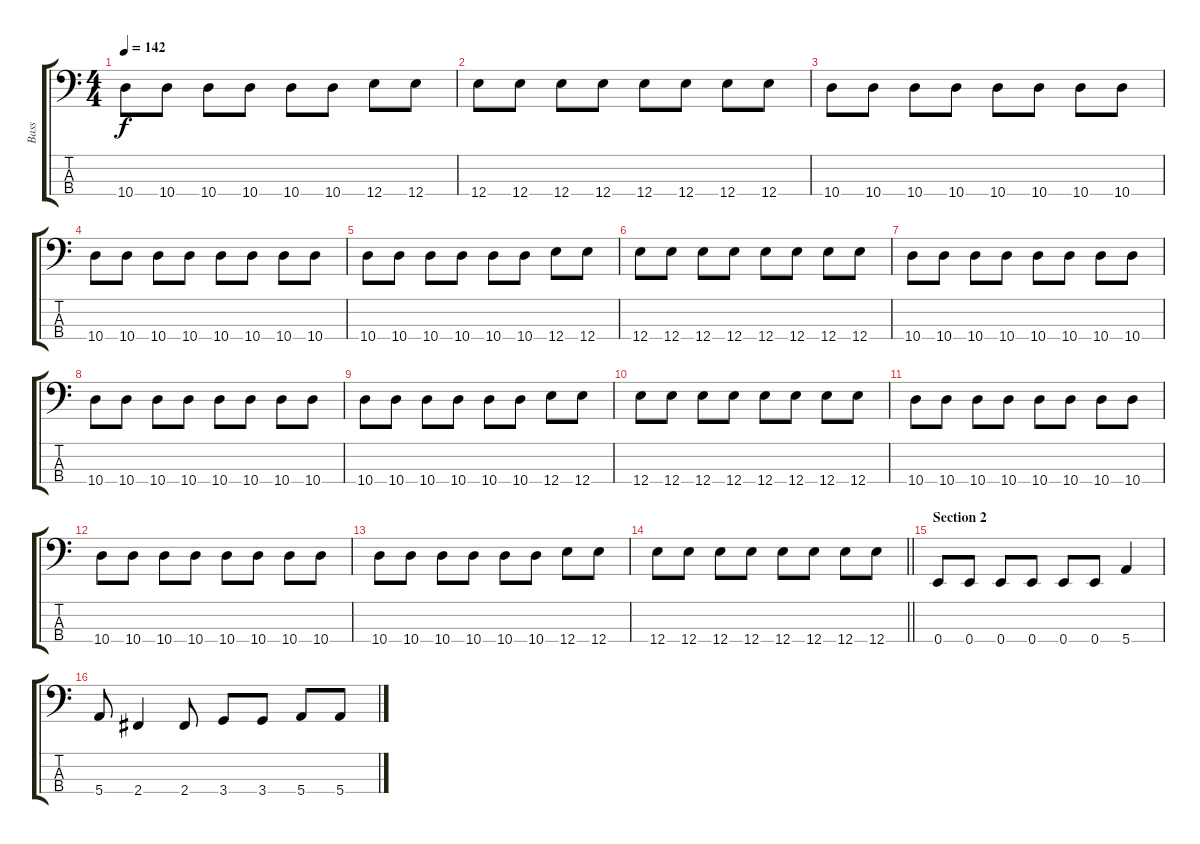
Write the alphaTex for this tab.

\track ("Bass" "Bass") {instrument electricbassfinger}
\staff {score tabs}
\tuning (G2 D2 A1 E1) {hide}
\ts (4 4)
\tempo 142
\clef f4
\ks c
10.4.8{dy f} 10.4.8 10.4.8 10.4.8 10.4.8 10.4.8 12.4.8 12.4.8 |
12.4.8 12.4.8 12.4.8 12.4.8 12.4.8 12.4.8 12.4.8 12.4.8 |
10.4.8 10.4.8 10.4.8 10.4.8 10.4.8 10.4.8 10.4.8 10.4.8 |
10.4.8 10.4.8 10.4.8 10.4.8 10.4.8 10.4.8 10.4.8 10.4.8 |
10.4.8 10.4.8 10.4.8 10.4.8 10.4.8 10.4.8 12.4.8 12.4.8 |
12.4.8 12.4.8 12.4.8 12.4.8 12.4.8 12.4.8 12.4.8 12.4.8 |
10.4.8 10.4.8 10.4.8 10.4.8 10.4.8 10.4.8 10.4.8 10.4.8 |
10.4.8 10.4.8 10.4.8 10.4.8 10.4.8 10.4.8 10.4.8 10.4.8 |
10.4.8 10.4.8 10.4.8 10.4.8 10.4.8 10.4.8 12.4.8 12.4.8 |
12.4.8 12.4.8 12.4.8 12.4.8 12.4.8 12.4.8 12.4.8 12.4.8 |
10.4.8 10.4.8 10.4.8 10.4.8 10.4.8 10.4.8 10.4.8 10.4.8 |
10.4.8 10.4.8 10.4.8 10.4.8 10.4.8 10.4.8 10.4.8 10.4.8 |
10.4.8 10.4.8 10.4.8 10.4.8 10.4.8 10.4.8 12.4.8 12.4.8 |
\barLineRight lightlight
12.4.8 12.4.8 12.4.8 12.4.8 12.4.8 12.4.8 12.4.8 12.4.8 |
\section ("" "Section 2")
0.4.8 0.4.8 0.4.8 0.4.8 0.4.8 0.4.8 5.4.4 |
5.4.8 2.4.4 2.4.8 3.4.8 3.4.8 5.4.8 5.4.8
